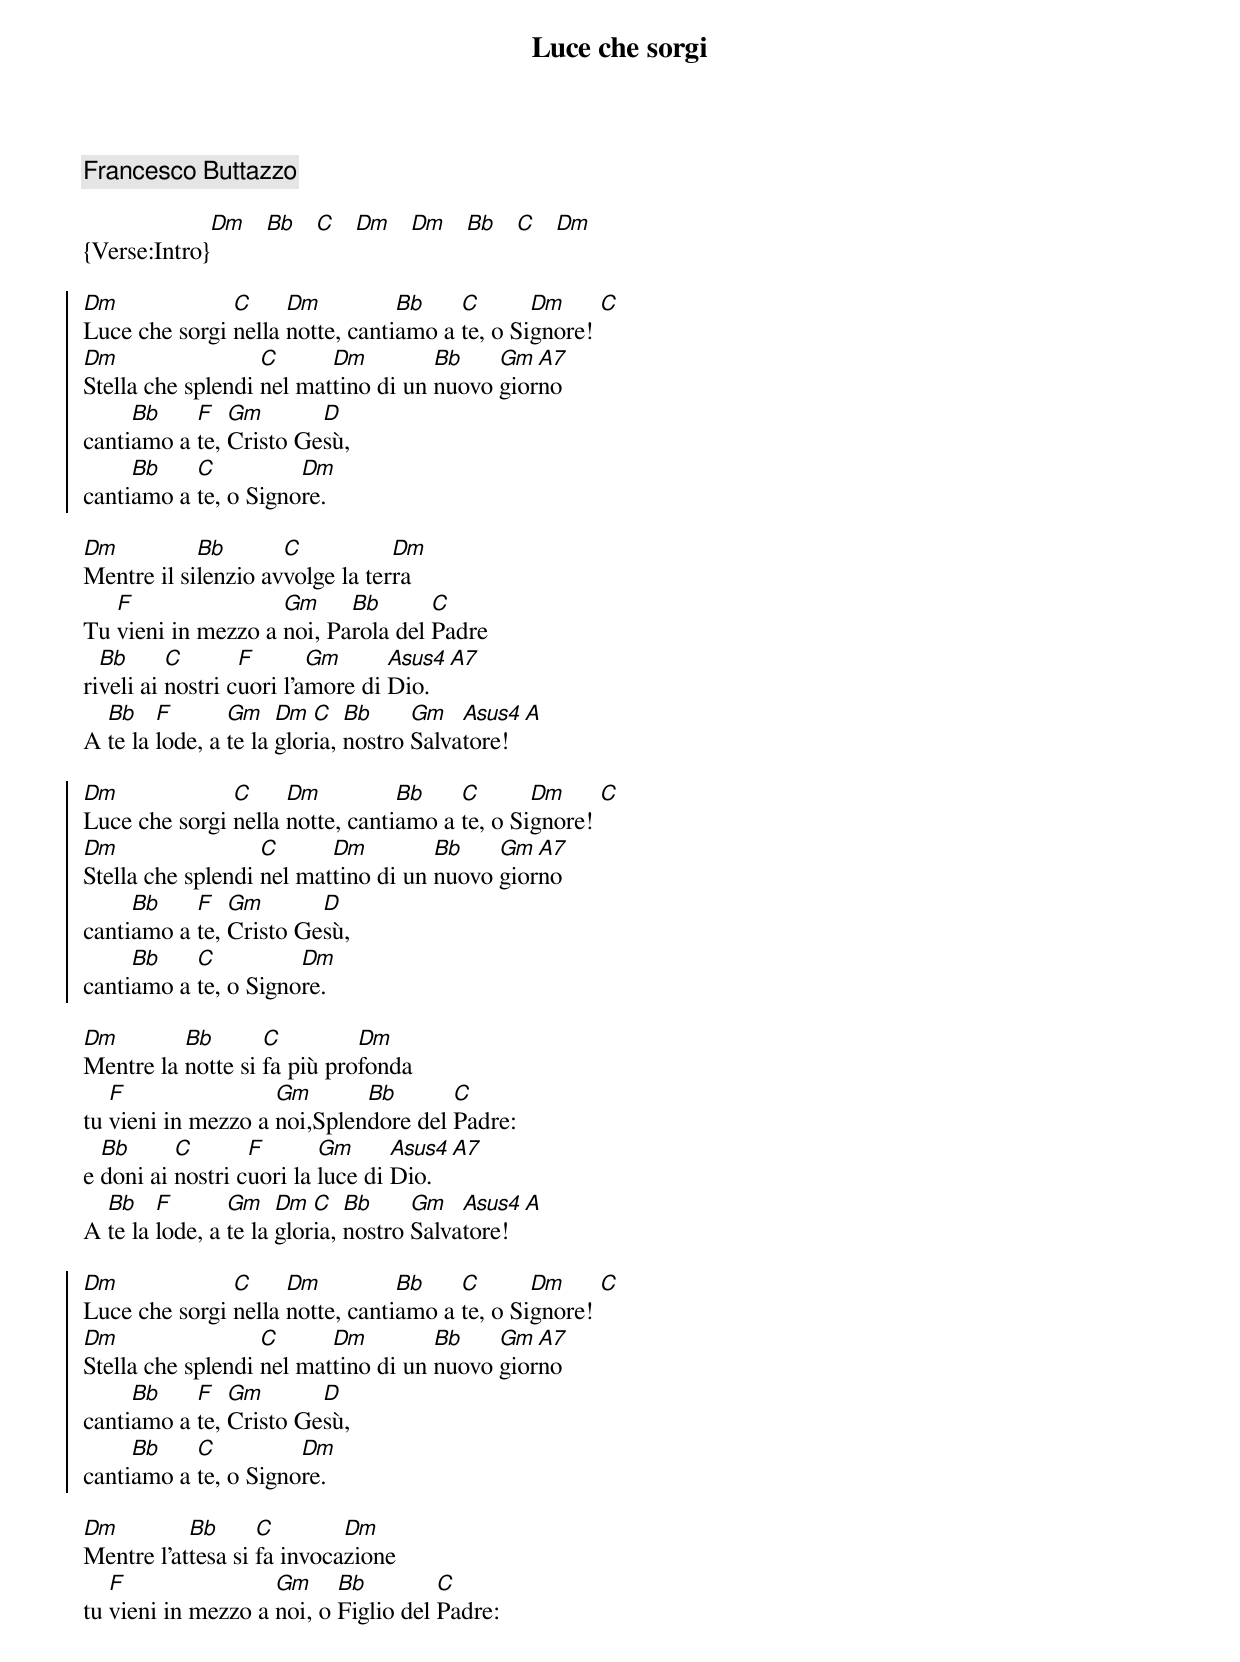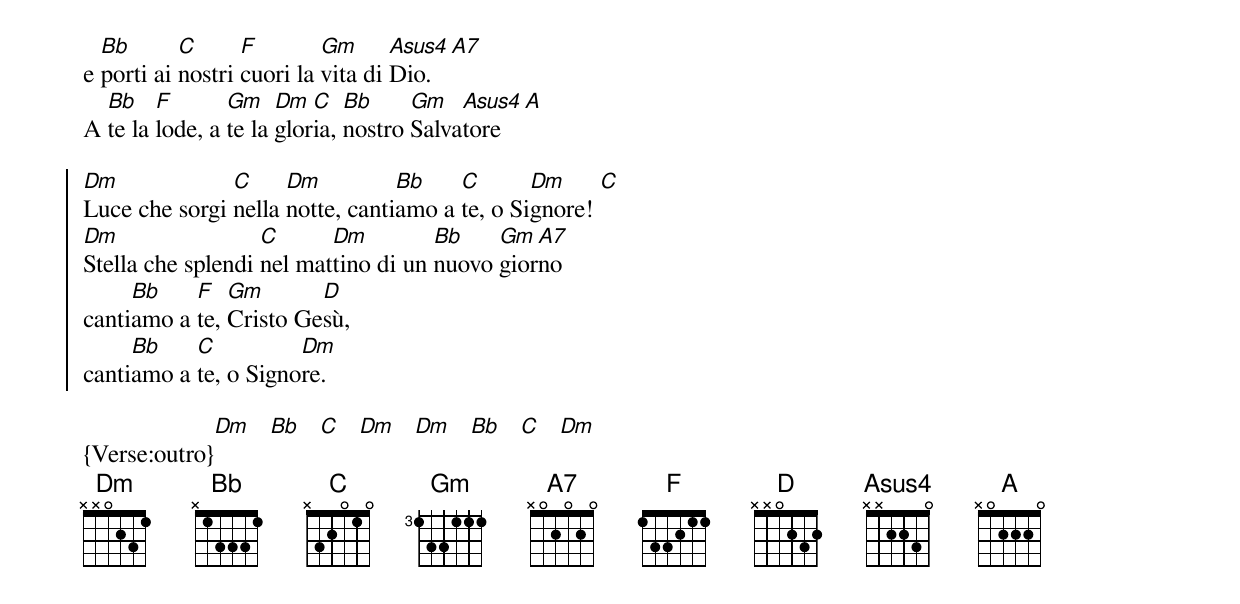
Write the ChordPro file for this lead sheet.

{title:Luce che sorgi}
{c:Francesco Buttazzo}

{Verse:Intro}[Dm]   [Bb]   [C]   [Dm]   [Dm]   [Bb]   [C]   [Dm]

{soc}
[Dm]Luce che sorgi [C]nella [Dm]notte, canti[Bb]amo a [C]te, o Si[Dm]gnore! [C]
[Dm]Stella che splendi [C]nel mat[Dm]tino di un [Bb]nuovo [Gm]gior[A7]no
canti[Bb]amo a [F]te, [Gm]Cristo Ge[D]sù,
canti[Bb]amo a [C]te, o Signo[Dm]re.
{eoc}

[Dm]Mentre il si[Bb]lenzio av[C]volge la ter[Dm]ra
Tu [F]vieni in mezzo a [Gm]noi, Pa[Bb]rola del [C]Padre
ri[Bb]veli ai [C]nostri c[F]uori l’a[Gm]more di [Asus4]Dio.  [A7]
A [Bb]te la [F]lode, a [Gm]te la [Dm]glor[C]ia, [Bb]nostro [Gm]Salva[Asus4]tore! [A]

{soc}
[Dm]Luce che sorgi [C]nella [Dm]notte, canti[Bb]amo a [C]te, o Si[Dm]gnore! [C]
[Dm]Stella che splendi [C]nel mat[Dm]tino di un [Bb]nuovo [Gm]gior[A7]no
canti[Bb]amo a [F]te, [Gm]Cristo Ge[D]sù,
canti[Bb]amo a [C]te, o Signo[Dm]re.
{eoc}

[Dm]Mentre la [Bb]notte si [C]fa più pro[Dm]fonda
tu [F]vieni in mezzo a [Gm]noi,Splen[Bb]dore del [C]Padre:
e [Bb]doni ai [C]nostri c[F]uori la [Gm]luce di [Asus4]Dio.  [A7]
A [Bb]te la [F]lode, a [Gm]te la [Dm]glor[C]ia, [Bb]nostro [Gm]Salva[Asus4]tore! [A]

{soc}
[Dm]Luce che sorgi [C]nella [Dm]notte, canti[Bb]amo a [C]te, o Si[Dm]gnore! [C]
[Dm]Stella che splendi [C]nel mat[Dm]tino di un [Bb]nuovo [Gm]gior[A7]no
canti[Bb]amo a [F]te, [Gm]Cristo Ge[D]sù,
canti[Bb]amo a [C]te, o Signo[Dm]re.
{eoc}

[Dm]Mentre l’at[Bb]tesa si [C]fa invoca[Dm]zione
tu [F]vieni in mezzo a [Gm]noi, o [Bb]Figlio del [C]Padre:
e [Bb]porti ai [C]nostri [F]cuori la [Gm]vita di [Asus4]Dio.  [A7]
A [Bb]te la [F]lode, a [Gm]te la [Dm]glor[C]ia, [Bb]nostro [Gm]Salva[Asus4]tore  [A]

{soc}
[Dm]Luce che sorgi [C]nella [Dm]notte, canti[Bb]amo a [C]te, o Si[Dm]gnore! [C]
[Dm]Stella che splendi [C]nel mat[Dm]tino di un [Bb]nuovo [Gm]gior[A7]no
canti[Bb]amo a [F]te, [Gm]Cristo Ge[D]sù,
canti[Bb]amo a [C]te, o Signo[Dm]re.
{eoc}

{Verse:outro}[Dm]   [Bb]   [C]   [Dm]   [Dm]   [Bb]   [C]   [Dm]
